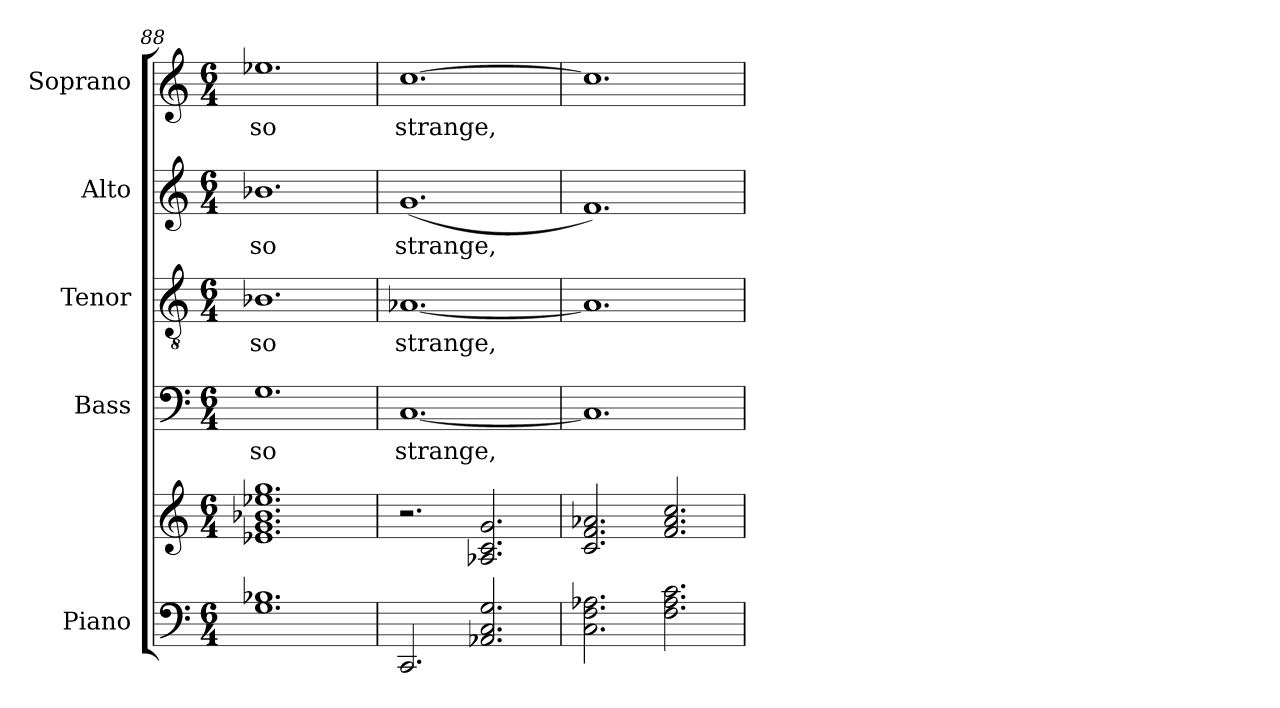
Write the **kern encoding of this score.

**kern	**kern	**kern	**text	**kern	**text	**kern	**text	**kern	**text
*part5	*part5	*part4	*part4	*part3	*part3	*part2	*part2	*part1	*part1
*staff6	*staff5	*staff4	*staff4	*staff3	*staff3	*staff2	*staff2	*staff1	*staff1
*I"Piano	*	*I"Bass	*	*I"Tenor	*	*I"Alto	*	*I"Soprano	*
*	*	*I'B	*	*I'T	*	*I'A	*	*I'S	*
*clefF4	*clefG2	*clefF4	*	*clefGv2	*	*clefG2	*	*clefG2	*
*k[]	*k[]	*k[]	*	*k[]	*	*k[]	*	*k[]	*
*C:	*C:	*C:	*	*C:	*	*C:	*	*C:	*
*M6/4	*M6/4	*M6/4	*	*M6/4	*	*M6/4	*	*M6/4	*
=88	=88	=88	=88	=88	=88	=88	=88	=88	=88
!	!	!	!LO:LY:b	!	!LO:LY:b	!	!LO:LY:b	!	!LO:LY:b
1.G 1.B-X	1.e-X 1.g 1.b-X 1.ee-X 1.gg	1.G	so	1.B-X	so	1.b-X	so	1.ee-X	so
=89	=89	=89	=89	=89	=89	=89	=89	=89	=89
!	!	!	!LO:LY:b	!	!LO:LY:b	!	!LO:LY:b	!	!LO:LY:b
2.CC	2.r	[1.C	strange,	[1.A-X	strange,	(<1.g	strange,	[1.cc	strange,
2.AA-X 2.C 2.G	2.A-X 2.c 2.g	.	.	.	.	.	.	.	.
=90	=90	=90	=90	=90	=90	=90	=90	=90	=90
2.C 2.F 2.A-X	2.c 2.f 2.a-X	1.C]	.	1.A-]	.	1.f)	.	1.cc]	.
2.F 2.A- 2.c	2.f 2.a- 2.cc	.	.	.	.	.	.	.	.
=	=	=	=	=	=	=	=	=	=
*-	*-	*-	*-	*-	*-	*-	*-	*-	*-
